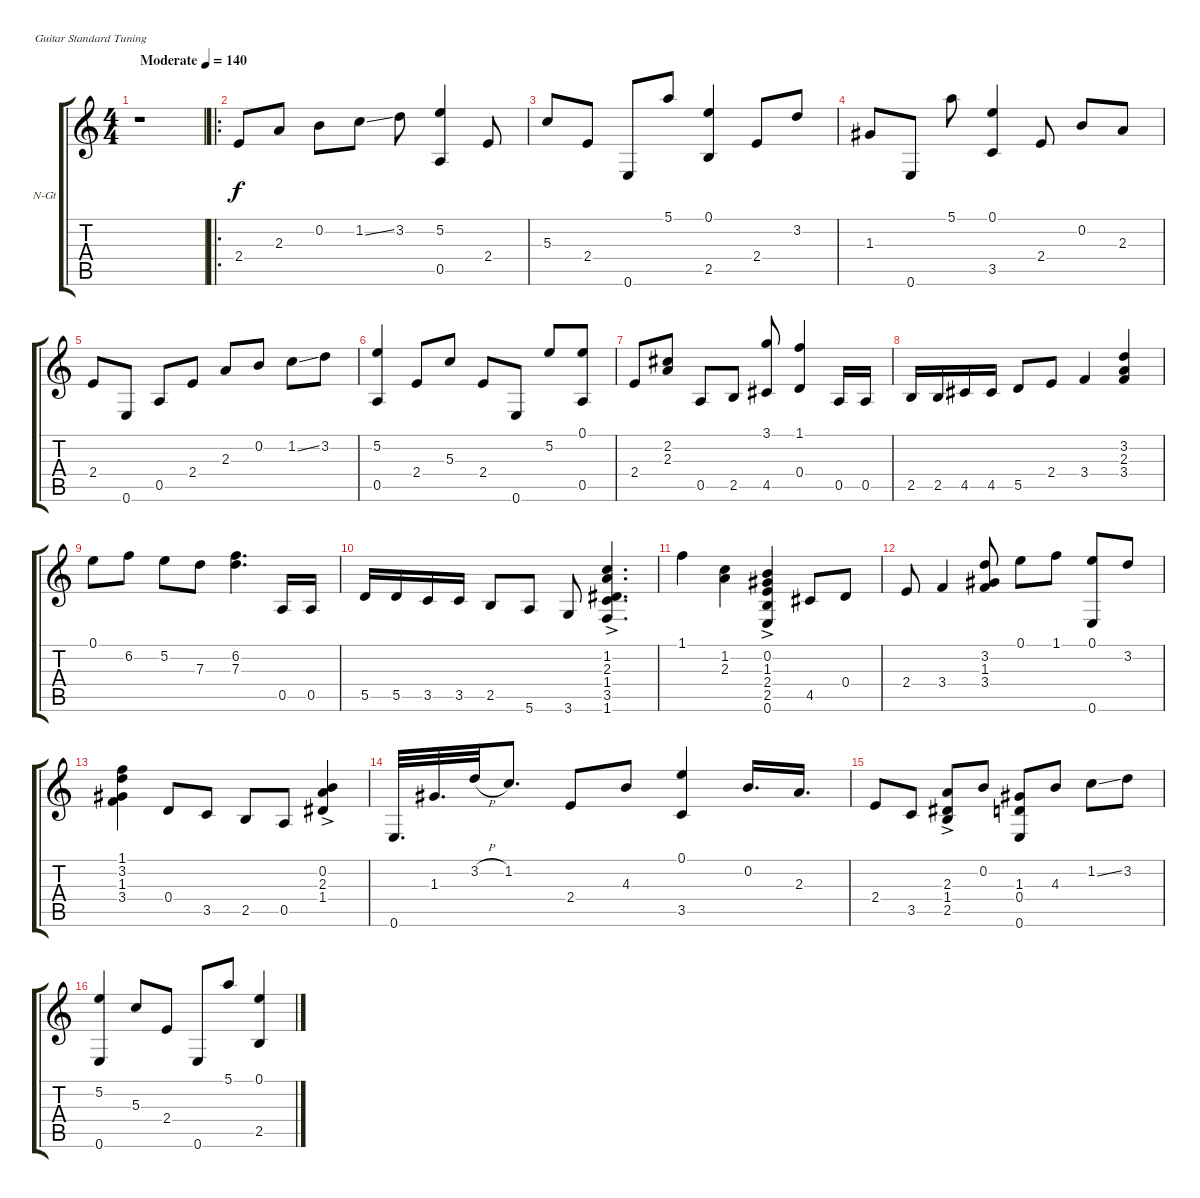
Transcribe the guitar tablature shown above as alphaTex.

\bracketExtendMode groupsimilarinstruments
\firstSystemTrackNameOrientation horizontal
\otherSystemsTrackNameOrientation horizontal
\track ("Pista 1" "N-Gt") {instrument acousticguitarnylon}
\staff {score tabs}
\tuning (E4 B3 G3 D3 A2 E2)
\ts (4 4)
\beaming (8 2 2 2 2)
\tempo (140 "Moderate")
\clef g2
\ks c
r.1{dy f instrument acousticguitarnylon} |
\ro
2.4.8 2.3.8 0.2.8 1.2{ss}.8 3.2.8 (5.2 0.5).4 2.4.8 |
5.3.8 2.4.8 0.6.8 5.1.8 (0.1 2.5).4 2.4.8 3.2.8 |
1.3.8 0.6.8 5.1.8 (0.1 3.5).4 2.4.8 0.2.8 2.3.8 |
2.4.8 0.6.8 0.5.8 2.4.8 2.3.8 0.2.8 1.2{ss}.8 3.2.8 |
(5.2 0.5).4 2.4.8 5.3.8 2.4.8 0.6.8 5.2.8 (0.1 0.5).8 |
2.4.8 (2.2 2.3).8 0.5.8 2.5.8 (3.1 4.5).8 (1.1 0.4).4 0.5.16 0.5.16 |
2.5.16 2.5.16 4.5.16 4.5.16 5.5.8 2.4.8 3.4.4 (3.2 2.3 3.4).4 |
0.1.8 6.2.8 5.2.8 7.3.8 (6.2 7.3).4{d} 0.5.16 0.5.16 |
5.5.16 5.5.16 3.5.16 3.5.16 2.5.8 5.6.8 3.6.8 (1.2{ac} 2.3{ac} 1.4{ac} 3.5{ac} 1.6{ac}).4{d} |
1.1.4 (1.2 2.3).4 (0.2{ac} 1.3{ac} 2.4{ac} 2.5{ac} 0.6{ac}).4 4.5.8 0.4.8 |
2.4.8 3.4.4 (3.2 1.3 3.4).8 0.1.8 1.1.8 (0.1 0.6).8 3.2.8 |
(1.1 3.2 1.3 3.4).4 0.4.8 3.5.8 2.5.8 0.5.8 (0.2{ac} 2.3{ac} 1.4{ac}).4 |
0.6.32{d} 1.3.32{d} 3.2{h}.32 1.2.8{d} 2.4.8 4.3.8 (0.1 3.5).4 0.2.16{d} 2.3.16{d} |
2.4.8 3.5.8 (2.3{ac} 1.4{ac} 2.5{ac}).8 0.2.8 (1.3 0.4 0.6).8 4.3.8 1.2{ss}.8 3.2.8 |
(5.2 0.6).4 5.3.8 2.4.8 0.6.8 5.1.8 (0.1 2.5).4
